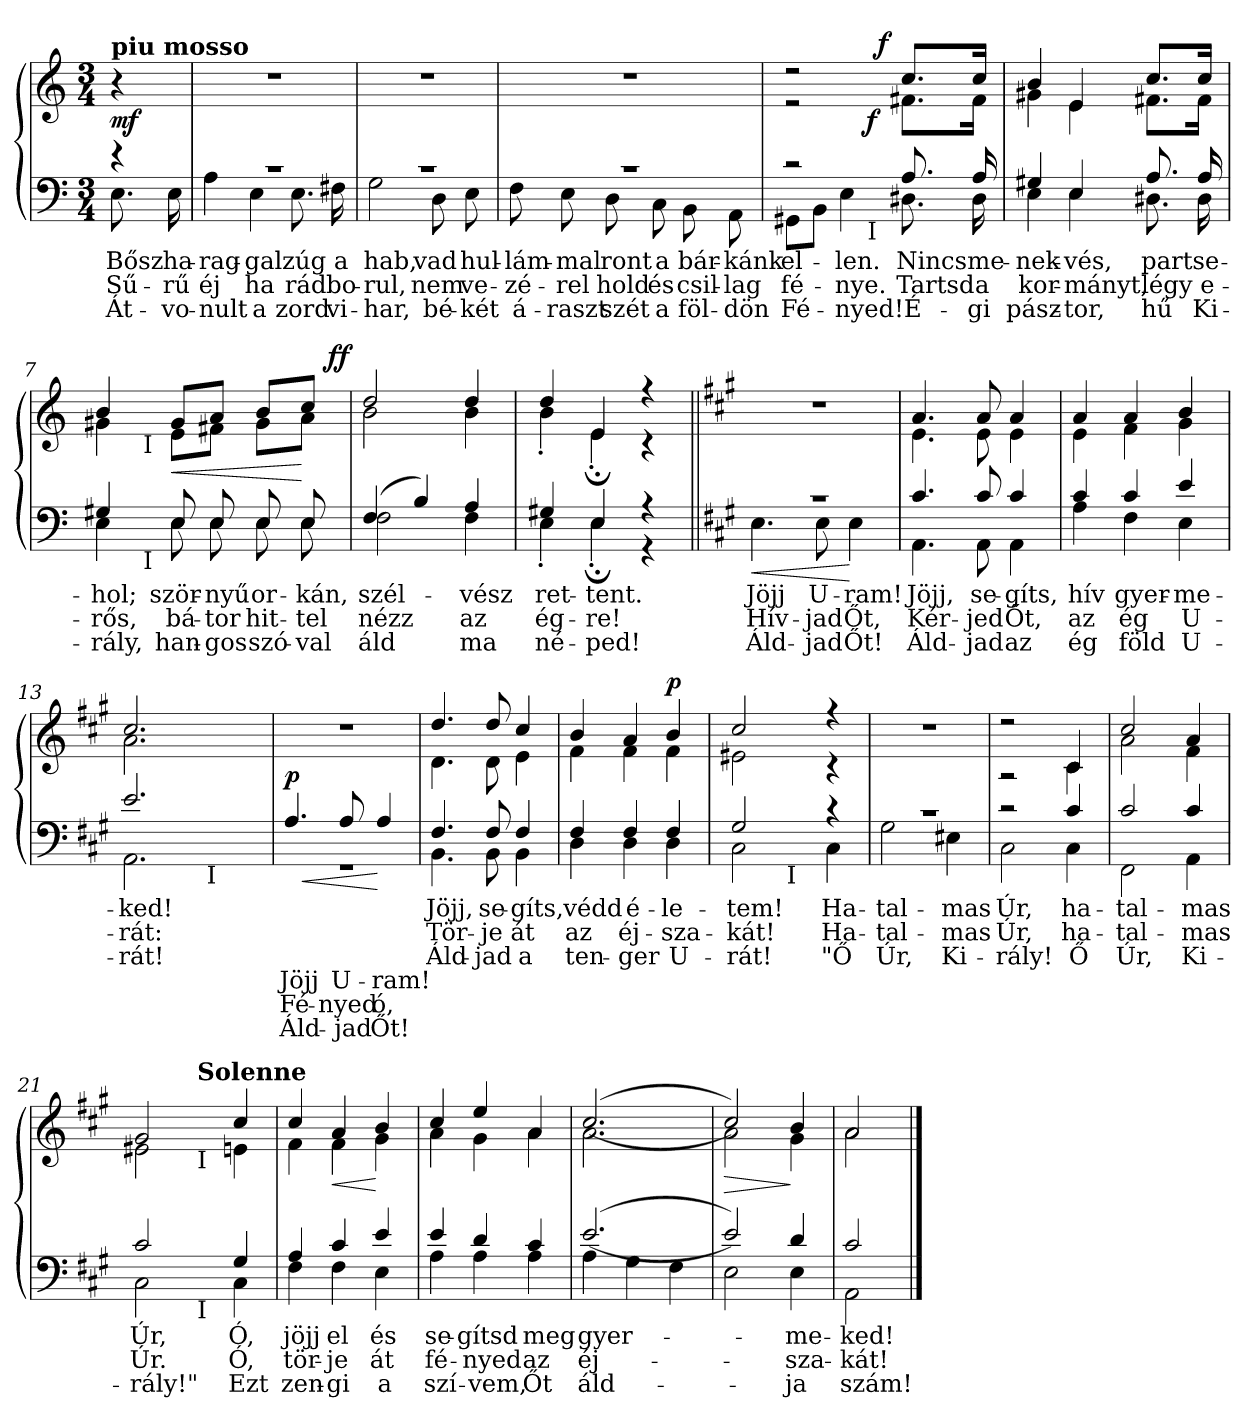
**kern	**text	**text	**text	**text	**text	**text	**dynam	**kern	**dynam
*part2	*part2	*part2	*part2	*part2	*part2	*part2	*part2	*part1	*part1
*staff2	*staff2	*staff2	*staff2	*staff2	*staff2	*staff2	*staff2	*staff1	*staff1
*clefF4	*	*	*	*	*	*	*	*clefG2	*
*k[]	*	*	*	*	*	*	*	*k[]	*
*a:	*	*	*	*	*	*	*	*a:	*
*M3/4	*	*	*	*	*	*	*	*M3/4	*
=1	=1	=1	=1	=1	=1	=1	=1	=1	=1
*^	*	*	*	*	*	*	*	*	*
!	!	!	!	!	!	!	!	!	!LO:TX:a:B:t=piu mosso	!
!	!	!LO:LY:a	!LO:LY:a	!LO:LY:a	!	!	!	!LO:DY:b	!	!
4rd	8.E\	Bősz	Sű-	Át-	.	.	.	mf	4r	.
!	!	!LO:LY:a	!LO:LY:a	!LO:LY:a	!	!	!	!	!	!
.	16E\	ha-	-rű	-vo-	.	.	.	.	.	.
=2	=2	=2	=2	=2	=2	=2	=2	=2	=2	=2
!	!	!LO:LY:a	!LO:LY:a	!LO:LY:a	!	!	!	!	!	!
2.rc	4A\	-rag-	éj	-nult	.	.	.	.	2.r	.
!	!	!LO:LY:a	!LO:LY:a	!LO:LY:a	!	!	!	!	!	!
.	4E\	-gal	ha	a	.	.	.	.	.	.
!	!	!LO:LY:a	!LO:LY:a	!LO:LY:a	!	!	!	!	!	!
.	8.E\	zúg	rád	zord	.	.	.	.	.	.
!	!	!LO:LY:a	!LO:LY:a	!LO:LY:a	!	!	!	!	!	!
.	16F#X\	a	bo-	vi-	.	.	.	.	.	.
=3	=3	=3	=3	=3	=3	=3	=3	=3	=3	=3
!	!	!LO:LY:a	!LO:LY:a	!LO:LY:a	!	!	!	!	!	!
2.rc	2G\	hab,	-rul,	-har,	.	.	.	.	2.r	.
!	!	!LO:LY:a	!LO:LY:a	!LO:LY:a	!	!	!	!	!	!
.	8D\	vad	nem	bé-	.	.	.	.	.	.
!	!	!LO:LY:a	!LO:LY:a	!LO:LY:a	!	!	!	!	!	!
.	8E\	hul-	ve-	-két	.	.	.	.	.	.
=4	=4	=4	=4	=4	=4	=4	=4	=4	=4	=4
!	!	!LO:LY:a	!LO:LY:a	!LO:LY:a	!	!	!	!	!	!
2.rc	8F\	-lám-	-zé-	á-	.	.	.	.	2.r	.
!	!	!LO:LY:a	!LO:LY:a	!LO:LY:a	!	!	!	!	!	!
.	8E\	-mal	-rel	-raszt	.	.	.	.	.	.
!	!	!LO:LY:a	!LO:LY:a	!LO:LY:a	!	!	!	!	!	!
.	8D\	ront	hold	szét	.	.	.	.	.	.
!	!	!LO:LY:a	!LO:LY:a	!LO:LY:a	!	!	!	!	!	!
.	8C\	a	és	a	.	.	.	.	.	.
!	!	!LO:LY:a	!LO:LY:a	!LO:LY:a	!	!	!	!	!	!
.	8BB\	bár-	csil-	föl-	.	.	.	.	.	.
!	!	!LO:LY:a	!LO:LY:a	!LO:LY:a	!	!	!	!	!	!
.	8AA\	-kánk	-lag	-dön	.	.	.	.	.	.
=5	=5	=5	=5	=5	=5	=5	=5	=5	=5	=5
!	!	!LO:LY:a	!LO:LY:a	!LO:LY:a	!	!	!	!	!	!
*	*^	*	*	*	*	*	*	*	*^	*
*	*	*	*	*	*	*	*	*	*	*	*^	*
2rc	8GG#X\L	4.ryy	el-	fé-	Fé-	.	.	.	.	2r	2r	4ryy	.
.	8BB\J	.	.	.	.	.	.	.	.	.	.	.	.
!	!	!	!LO:LY:a	!LO:LY:a	!LO:LY:a	!	!	!	!	!	!	!	!
.	4E\	.	-len.	-nye.	-nyed!	.	.	.	.	.	.	8ryy	.
!	!	!LO:TX:b:t=I	!	!	!	!	!	!	!	!	!	!	!
!	!	!	!	!	!	!	!	!	!LO:DY:a	!	!	!	!
.	.	4.ryy	.	.	.	.	.	.	f	.	.	32ryy	.
!	!	!	!	!	!	!	!	!	!	!	!	!	!LO:DY:a
.	.	.	.	.	.	.	.	.	.	.	.	4ryy	f
!	!	!	!LO:LY:a	!LO:LY:a	!LO:LY:a	!	!	!	!	!	!	!	!
8.A/	8.D#X\	.	Nincs	Tartsd	É-	.	.	.	.	8.cc/L	8.f#X\L	.	.
.	.	.	.	.	.	.	.	.	.	.	.	16.ryy	.
!	!	!	!LO:LY:a	!LO:LY:a	!LO:LY:a	!	!	!	!	!	!	!	!
16A/	16D#\	.	me-	a	-gi	.	.	.	.	16cc/Jk	16f#\Jk	.	.
*	*v	*v	*	*	*	*	*	*	*	*	*	*	*
*	*	*	*	*	*	*	*	*	*v	*v	*v	*
!!LO:LB:g=z
=6	=6	=6	=6	=6	=6	=6	=6	=6	=6	=6
*	*^	*	*	*	*	*	*	*	*^	*
*	*	*	*	*	*	*	*	*	*	*	*^	*
!	!	!	!LO:LY:a	!LO:LY:a	!LO:LY:a	!	!	!	!	!	!	!	!
*	*v	*v	*	*	*	*	*	*	*	*	*	*	*
*	*	*	*	*	*	*	*	*	*	*v	*v	*
4G#X/	4E\	-nek-	kor-	pász-	.	.	.	.	4b/	4g#X\	.
!	!	!LO:LY:a	!LO:LY:a	!LO:LY:a	!	!	!	!	!	!	!
4E/	4E\	-vés,	-mányt,	-tor,	.	.	.	.	4e/	4e\	.
!	!	!LO:LY:a	!LO:LY:a	!LO:LY:a	!	!	!	!	!	!	!
8.A/	8.D#X\	part	légy	hű	.	.	.	.	8.cc/L	8.f#X\L	.
!	!	!LO:LY:a	!LO:LY:a	!LO:LY:a	!	!	!	!	!	!	!
16A/	16D#\	se-	e-	Ki-	.	.	.	.	16cc/Jk	16f#\Jk	.
*	*	*	*	*	*	*	*	*	*v	*v	*
=7	=7	=7	=7	=7	=7	=7	=7	=7	=7	=7
*	*	*	*	*	*	*	*	*	*^	*
!	!	!LO:LY:a	!LO:LY:a	!LO:LY:a	!	!	!	!	!	!	!
*	*^	*	*	*	*	*	*	*	*^	*^	*
4G#X/	4E\	8ryy	-hol;	-rős,	-rály,	.	.	.	.	4b/	4g#X\	2ryy	8ryy	.
.	.	32ryy	.	.	.	.	.	.	.	.	.	.	32ryy	.
!	!	!	!	!	!	!	!	!	!	!	!	!	!LO:TX:b:t=I	!
!	!	!LO:TX:b:t=I	!	!	!	!	!	!	!	!	!	!	!	!
.	.	2ryy	.	.	.	.	.	.	.	.	.	.	2ryy	.
!	!	!	!LO:LY:a	!LO:LY:a	!LO:LY:a	!	!	!	!	!	!	!	!	!LO:HP:b
8E/	8E\	.	ször-	bá-	han-	.	.	.	.	8g#/L	8e\L	.	.	<
!	!	!	!LO:LY:a	!LO:LY:a	!LO:LY:a	!	!	!	!	!	!	!	!	!
8E/	8E\	.	-nyű	-tor	-gos	.	.	.	.	8a/J	8f#X\J	.	.	.
!	!	!	!LO:LY:a	!LO:LY:a	!LO:LY:a	!	!	!	!	!	!	!	!	!
8E/	8E\	.	or-	hit-	szó-	.	.	.	.	8b/L	8g#\L	8.ryy	.	.
!	!	!	!LO:LY:a	!LO:LY:a	!LO:LY:a	!	!	!	!	!	!	!	!	!
8E/	8E\	.	-kán,	-tel	-val	.	.	.	.	8cc/J	8a\J	.	.	[
.	.	16.ryy	.	.	.	.	.	.	.	.	.	.	16.ryy	.
!	!	!	!	!	!	!	!	!	!	!	!	!	!	!LO:DY:a
.	.	.	.	.	.	.	.	.	.	.	.	16ryy	.	ff
*	*v	*v	*	*	*	*	*	*	*	*	*	*	*	*
*	*	*	*	*	*	*	*	*	*v	*v	*v	*v	*
=8	=8	=8	=8	=8	=8	=8	=8	=8	=8	=8
*	*^	*	*	*	*	*	*	*	*^	*
*	*	*	*	*	*	*	*	*	*	*	*^	*
*	*	*	*	*	*	*	*	*	*	*	*	*^	*
!	!	!	!LO:LY:a	!LO:LY:a	!LO:LY:a	!	!	!	!	!	!	!	!	!
*	*v	*v	*	*	*	*	*	*	*	*	*	*	*	*
*	*	*	*	*	*	*	*	*	*	*v	*v	*v	*
(>4F/	2F\	szél-	nézz	áld	.	.	.	.	2dd/	2b\	.
4B/)	.	.	.	.	.	.	.	.	.	.	.
!	!	!LO:LY:a	!LO:LY:a	!LO:LY:a	!	!	!	!	!	!	!
4A/	4F\	-vész	az	ma	.	.	.	.	4dd/	4b\	.
=9	=9	=9	=9	=9	=9	=9	=9	=9	=9	=9	=9
!	!	!LO:LY:a	!LO:LY:a	!LO:LY:a	!	!	!	!	!	!	!
4G#X/	4E'>\	ret-	ég-	né-	.	.	.	.	4dd/	4b'>\	.
!	!	!LO:LY:a	!LO:LY:a	!LO:LY:a	!	!	!	!	!	!	!
4E/	4E;<'>\	-tent.	-re!	-ped!	.	.	.	.	4e/	4e;<'>\	.
4r	4r	.	.	.	.	.	.	.	4r	4r	.
*	*	*	*	*	*	*	*	*	*v	*v	*
=10||	=10||	=10||	=10||	=10||	=10||	=10||	=10||	=10||	=10||	=10||
*k[f#c#g#]	*	*	*	*	*	*	*	*	*k[f#c#g#]	*
*f#:	*	*	*	*	*	*	*	*	*f#:	*
*	*	*	*	*	*	*	*	*	*^	*
!	!	!	!	!	!	!	!	!LO:HP:b	!	!	!
*	*	*	*	*	*	*	*	*	*v	*v	*
*	*	*	*	*	*	*	*	*	*^	*
!	!	!	!	!	!	!	!	!	!LO:TX:a:B:t=espr.	!	!
!	!	!LO:LY:a	!LO:LY:a	!LO:LY:a	!	!	!	!	!	!	!
*	*	*	*	*	*	*	*	*	*v	*v	*
2.rc	4.E\	Jöjj	Hív-	Áld-	.	.	.	<	2.r	.
!	!	!LO:LY:a	!LO:LY:a	!LO:LY:a	!	!	!	!	!	!
.	8E\	U-	-jad	-jad	.	.	.	.	.	.
!	!	!LO:LY:a	!LO:LY:a	!LO:LY:a	!	!	!	!	!	!
.	4E\	-ram!	Őt,	Őt!	.	.	.	[	.	.
!!LO:LB:g=z
=11	=11	=11	=11	=11	=11	=11	=11	=11	=11	=11
!	!	!LO:LY:a	!LO:LY:a	!LO:LY:a	!	!	!	!	!	!
*	*	*	*	*	*	*	*	*	*^	*
4.c#/	4.AA\	Jöjj,	Kér-	Áld-	.	.	.	.	4.a/	4.e\	.
!	!	!LO:LY:a	!LO:LY:a	!LO:LY:a	!	!	!	!	!	!	!
8c#/	8AA\	se-	-jed	-jad	.	.	.	.	8a/	8e\	.
!	!	!LO:LY:a	!LO:LY:a	!LO:LY:a	!	!	!	!	!	!	!
4c#/	4AA\	-gíts,	Őt,	az	.	.	.	.	4a/	4e\	.
=12	=12	=12	=12	=12	=12	=12	=12	=12	=12	=12	=12
!	!	!LO:LY:a	!LO:LY:a	!LO:LY:a	!	!	!	!	!	!	!
4c#/	4A\	hív	az	ég	.	.	.	.	4a/	4e\	.
!	!	!LO:LY:a	!LO:LY:a	!LO:LY:a	!	!	!	!	!	!	!
4c#/	4F#\	gyer-	ég	föld	.	.	.	.	4a/	4f#\	.
!	!	!LO:LY:a	!LO:LY:a	!LO:LY:a	!	!	!	!	!	!	!
4e/	4E\	-me-	U-	U-	.	.	.	.	4b/	4g#\	.
=13	=13	=13	=13	=13	=13	=13	=13	=13	=13	=13	=13
!	!	!LO:LY:a	!LO:LY:a	!LO:LY:a	!	!	!	!	!	!	!
*	*^	*	*	*	*	*	*	*	*	*	*
2.e/	2.AA\	4ryy	-ked!	-rát:	-rát!	.	.	.	.	2.cc#/	2.a\	.
.	.	8ryy	.	.	.	.	.	.	.	.	.	.
.	.	32ryy	.	.	.	.	.	.	.	.	.	.
!	!	!LO:TX:b:t=I	!	!	!	!	!	!	!	!	!	!
.	.	4ryy	.	.	.	.	.	.	.	.	.	.
.	.	16.ryy	.	.	.	.	.	.	.	.	.	.
*v	*v	*v	*	*	*	*	*	*	*	*	*	*
*	*	*	*	*	*	*	*	*v	*v	*
=14	=14	=14	=14	=14	=14	=14	=14	=14	=14
*^	*	*	*	*	*	*	*	*^	*
*	*^	*	*	*	*	*	*	*	*	*	*
!	!	!	!	!	!	!LO:LY:a	!LO:LY:a	!LO:LY:a	!LO:HP:b	!	!	!
!	!	!	!	!	!	!	!	!	!LO:DY:n=1:a	!	!	!
*	*v	*v	*	*	*	*	*	*	*	*	*	*
*	*	*	*	*	*	*	*	*	*v	*v	*
4.A/	2.rGG	.	.	.	Jöjj	Fé-	Áld-	< p	2.r	.
!	!	!	!	!	!LO:LY:a	!LO:LY:a	!LO:LY:a	!	!	!
8A/	.	.	.	.	U-	-nyed	-jad	.	.	.
!	!	!	!	!	!LO:LY:a	!LO:LY:a	!LO:LY:a	!	!	!
4A/	.	.	.	.	-ram!	ó,	Őt!	[	.	.
=15	=15	=15	=15	=15	=15	=15	=15	=15	=15	=15
!	!	!LO:LY:a	!LO:LY:a	!LO:LY:a	!	!	!	!	!	!
*	*	*	*	*	*	*	*	*	*^	*
4.F#/	4.BB\	Jöjj,	Tör-	Áld-	.	.	.	.	4.dd/	4.d\	.
!	!	!LO:LY:a	!LO:LY:a	!LO:LY:a	!	!	!	!	!	!	!
8F#/	8BB\	se-	-je	-jad	.	.	.	.	8dd/	8d\	.
!	!	!LO:LY:a	!LO:LY:a	!LO:LY:a	!	!	!	!	!	!	!
4F#/	4BB\	-gíts,	át	a	.	.	.	.	4cc#/	4e\	.
=16	=16	=16	=16	=16	=16	=16	=16	=16	=16	=16	=16
!	!	!LO:LY:a	!LO:LY:a	!LO:LY:a	!	!	!	!	!	!	!
4F#/	4D\	védd	az	ten-	.	.	.	.	4b/	4f#\	.
!	!	!LO:LY:a	!LO:LY:a	!LO:LY:a	!	!	!	!	!	!	!
4F#/	4D\	é-	éj-	-ger	.	.	.	.	4a/	4f#\	.
!	!	!LO:LY:a	!LO:LY:a	!LO:LY:a	!	!	!	!	!	!	!LO:DY:a
4F#/	4D\	-le-	-sza-	U-	.	.	.	.	4b/	4f#\	p
=17	=17	=17	=17	=17	=17	=17	=17	=17	=17	=17	=17
!	!	!LO:LY:a	!LO:LY:a	!LO:LY:a	!	!	!	!	!	!	!
*	*^	*	*	*	*	*	*	*	*	*	*
2G#/	2C#\	4ryy	-tem!	-kát!	-rát!	.	.	.	.	2cc#/	2e#X\	.
.	.	32ryy	.	.	.	.	.	.	.	.	.	.
!	!	!LO:TX:b:t=I	!	!	!	!	!	!	!	!	!	!
.	.	4...ryy	.	.	.	.	.	.	.	.	.	.
!	!	!	!LO:LY:a	!LO:LY:a	!LO:LY:a	!	!	!	!	!	!	!
4rB	4C#\	.	Ha-	Ha-	"Ő	.	.	.	.	4r	4r	.
*	*v	*v	*	*	*	*	*	*	*	*	*	*
*	*	*	*	*	*	*	*	*	*v	*v	*
!!LO:LB:g=z
=18	=18	=18	=18	=18	=18	=18	=18	=18	=18	=18
*	*^	*	*	*	*	*	*	*	*^	*
!	!	!	!LO:LY:a	!LO:LY:a	!LO:LY:a	!	!	!	!	!	!	!
*	*v	*v	*	*	*	*	*	*	*	*	*	*
*	*	*	*	*	*	*	*	*	*v	*v	*
2.rc	2G#\	-tal-	-tal-	Úr,	.	.	.	.	2.r	.
!	!	!LO:LY:a	!LO:LY:a	!LO:LY:a	!	!	!	!	!	!
.	4E#X\	-mas	-mas	Ki-	.	.	.	.	.	.
=19	=19	=19	=19	=19	=19	=19	=19	=19	=19	=19
!	!	!LO:LY:a	!LO:LY:a	!LO:LY:a	!	!	!	!	!	!
*	*	*	*	*	*	*	*	*	*^	*
2rc	2C#\	Úr,	Úr,	-rály!	.	.	.	.	2r	2r	.
!	!	!LO:LY:a	!LO:LY:a	!LO:LY:a	!	!	!	!	!	!	!
4c#/	4C#\	ha-	ha-	Ő	.	.	.	.	4c#/	4c#\	.
=20	=20	=20	=20	=20	=20	=20	=20	=20	=20	=20	=20
!	!	!LO:LY:a	!LO:LY:a	!LO:LY:a	!	!	!	!	!	!	!
2c#/	2FF#\	-tal-	-tal-	Úr,	.	.	.	.	2cc#/	2a\	.
!	!	!LO:LY:a	!LO:LY:a	!LO:LY:a	!	!	!	!	!	!	!
4c#/	4AA\	-mas	-mas	Ki-	.	.	.	.	4a/	4f#\	.
*	*	*	*	*	*	*	*	*	*v	*v	*
=21	=21	=21	=21	=21	=21	=21	=21	=21	=21	=21
*	*	*	*	*	*	*	*	*	*^	*
!	!	!LO:LY:a	!LO:LY:a	!LO:LY:a	!	!	!	!	!	!	!
*	*^	*	*	*	*	*	*	*	*	*^	*
2c#/	2C#\	4ryy	Úr,	Úr.	-rály!"	.	.	.	.	2g#/	2e#X\	4ryy	.
.	.	16ryy	.	.	.	.	.	.	.	.	.	16ryy	.
!	!	!	!	!	!	!	!	!	!	!	!	!LO:TX:b:t=I	!
!	!	!	!	!	!	!	!	!	!	!	!	!LO:TX:a:B:t=Solenne	!
!	!	!LO:TX:b:t=I	!	!	!	!	!	!	!	!	!	!	!
.	.	4..ryy	.	.	.	.	.	.	.	.	.	4..ryy	.
!	!	!	!LO:LY:a	!LO:LY:a	!LO:LY:a	!	!	!	!	!	!	!	!
4G#/	4C#\	.	Ó,	Ó,	Ezt	.	.	.	.	4cc#/	4en\	.	.
*	*v	*v	*	*	*	*	*	*	*	*	*	*	*
*	*	*	*	*	*	*	*	*	*v	*v	*v	*
=22	=22	=22	=22	=22	=22	=22	=22	=22	=22	=22
*	*^	*	*	*	*	*	*	*	*^	*
*	*	*	*	*	*	*	*	*	*	*	*^	*
!	!	!	!LO:LY:a	!LO:LY:a	!LO:LY:a	!	!	!	!	!	!	!	!
*	*v	*v	*	*	*	*	*	*	*	*	*	*	*
*	*	*	*	*	*	*	*	*	*	*v	*v	*
4A/	4F#\	jöjj	tör-	zen-	.	.	.	.	4cc#/	4f#\	.
!	!	!LO:LY:a	!LO:LY:a	!LO:LY:a	!	!	!	!	!	!	!LO:HP:b
4c#/	4F#\	el	-je	-gi	.	.	.	.	4a/	4f#\	<
!	!	!LO:LY:a	!LO:LY:a	!LO:LY:a	!	!	!	!	!	!	!
4e/	4E\	és	át	a	.	.	.	.	4b/	4g#\	[
=23	=23	=23	=23	=23	=23	=23	=23	=23	=23	=23	=23
!	!	!LO:LY:a	!LO:LY:a	!LO:LY:a	!	!	!	!	!	!	!
4e/	4A\	se-	fé-	szí-	.	.	.	.	4cc#/	4a\	.
!	!	!LO:LY:a	!LO:LY:a	!LO:LY:a	!	!	!	!	!	!	!
4d/	4A\	-gítsd	-nyed	-vem,	.	.	.	.	4ee/	4g#\	.
!	!	!LO:LY:a	!LO:LY:a	!LO:LY:a	!	!	!	!	!	!	!
4c#/	4A\	meg	az	Őt	.	.	.	.	4a/	4a\	.
=24	=24	=24	=24	=24	=24	=24	=24	=24	=24	=24	=24
!	!	!LO:LY:a	!LO:LY:a	!LO:LY:a	!	!	!	!	!	!	!
(<(>2.e/	4A\	gyer-	éj-	áld-	.	.	.	.	(<(>2.cc#/	2.a\	.
.	4G#\	.	.	.	.	.	.	.	.	.	.
.	4F#\	.	.	.	.	.	.	.	.	.	.
=25	=25	=25	=25	=25	=25	=25	=25	=25	=25	=25	=25
!	!	!	!	!	!	!	!	!	!	!	!LO:HP:b
2e/))	2E\	.	.	.	.	.	.	.	2cc#/))	2a\	>
!	!	!LO:LY:a	!LO:LY:a	!LO:LY:a	!	!	!	!	!	!	!
4d/	4E\	-me-	-sza-	-ja	.	.	.	.	4b/	4g#\	]
=26	=26	=26	=26	=26	=26	=26	=26	=26	=26	=26	=26
!	!	!LO:LY:a	!LO:LY:a	!LO:LY:a	!	!	!	!	!	!	!
2c#/	2AA\	-ked!	-kát!	szám!	.	.	.	.	2a/	2a\	.
*v	*v	*	*	*	*	*	*	*	*	*	*
*	*	*	*	*	*	*	*	*v	*v	*
==	==	==	==	==	==	==	==	==	==
*-	*-	*-	*-	*-	*-	*-	*-	*-	*-
